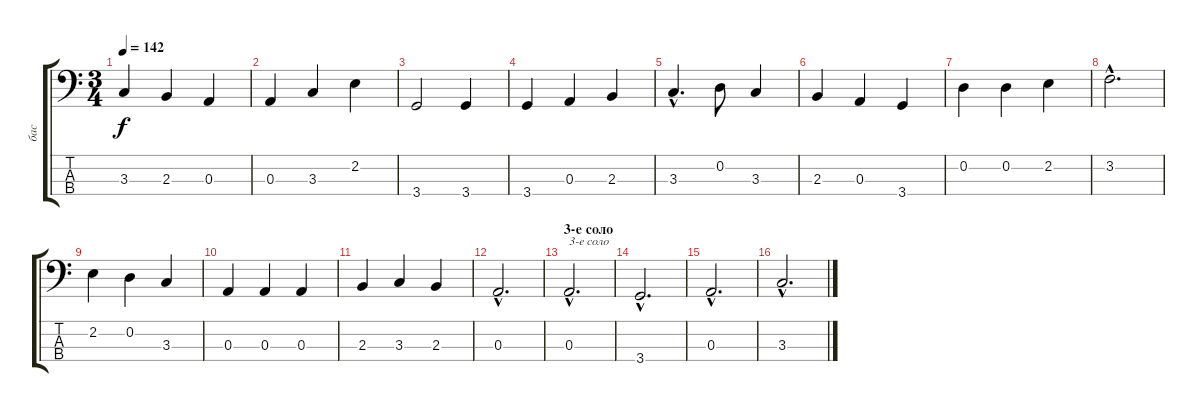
\track ("бас" "бас") {instrument electricbassfinger}
\staff {score tabs}
\tuning (G2 D2 A1 E1) {hide}
\ts (3 4)
\tempo 142
\clef f4
\ks c
3.3.4{dy f} 2.3.4 0.3.4 |
0.3.4 3.3.4 2.2.4 |
3.4.2 3.4.4 |
3.4.4 0.3.4 2.3.4 |
3.3{hac}.4{d} 0.2.8 3.3.4 |
2.3.4 0.3.4 3.4.4 |
0.2.4 0.2.4 2.2.4 |
3.2{hac}.2{d} |
2.2.4 0.2.4 3.3.4 |
0.3.4 0.3.4 0.3.4 |
2.3.4 3.3.4 2.3.4 |
0.3{hac}.2{d} |
\section ("" "3-е соло")
0.3{hac}.2{d txt "3-е соло"} |
3.4{hac}.2{d} |
0.3{hac}.2{d} |
3.3{hac}.2{d}
